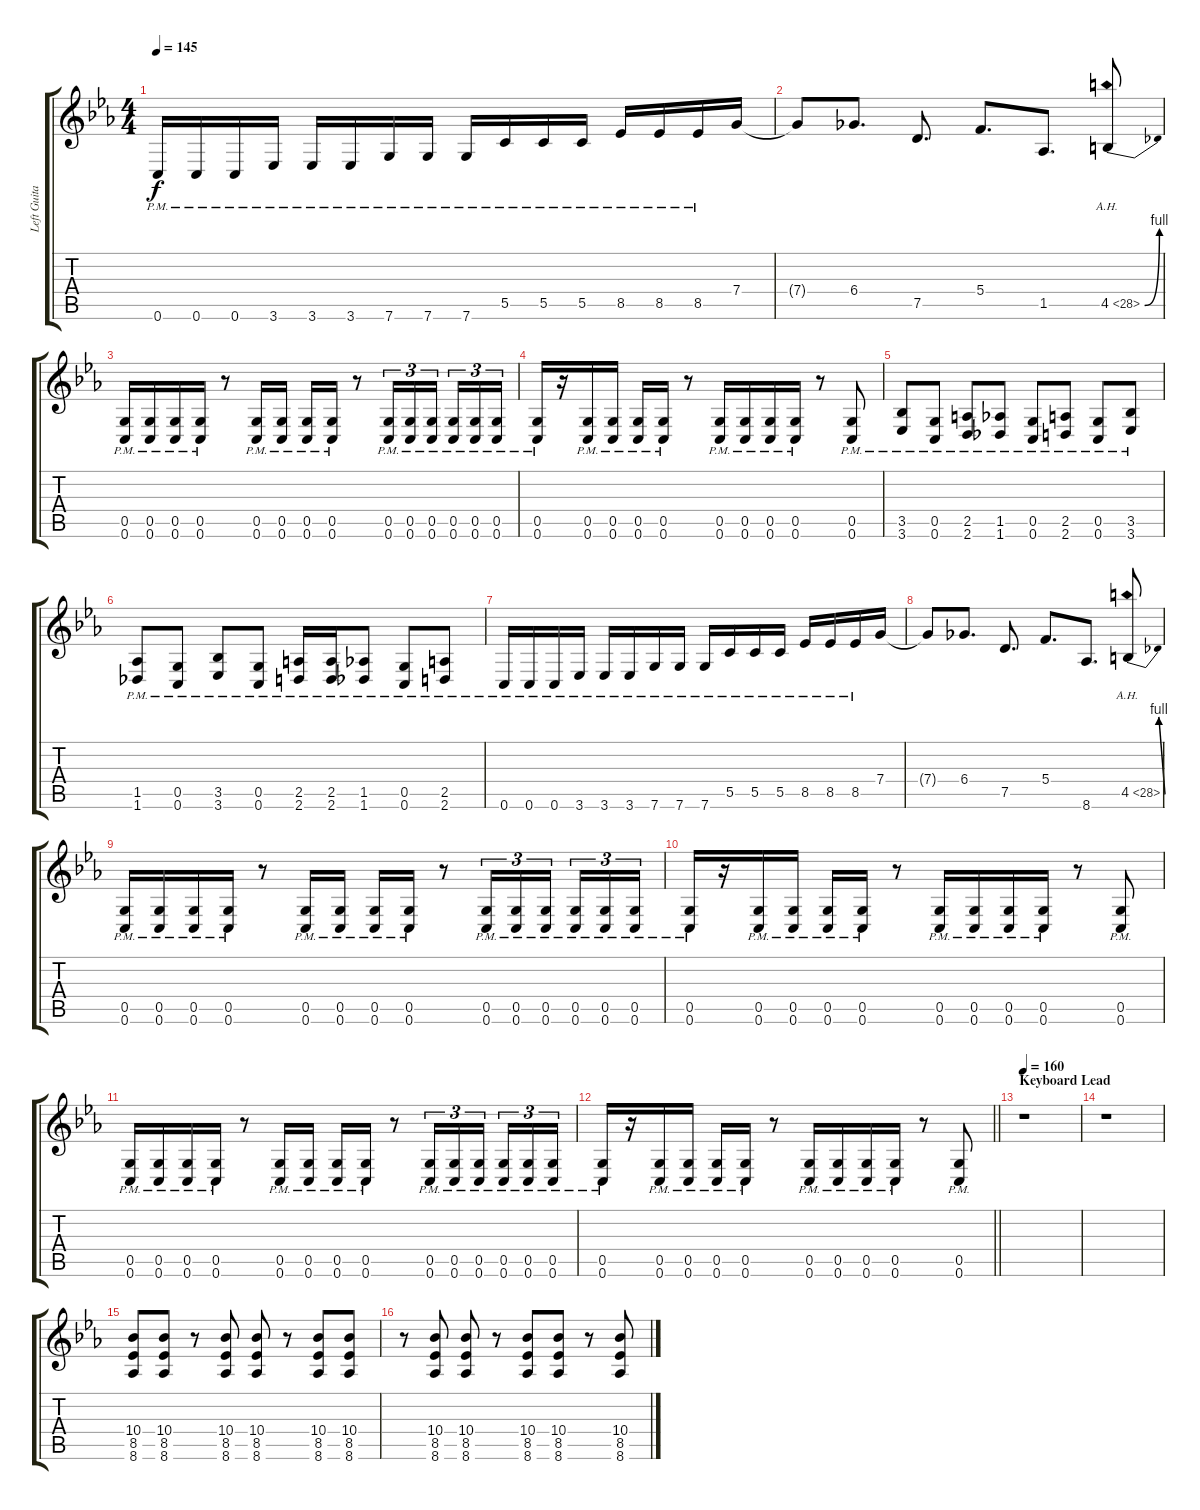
\track ("Left Guitar" "Left Guita") {instrument distortionguitar}
\staff {score tabs}
\tuning (D4 A3 F3 C3 G2 C2) {hide}
\ts (4 4)
\tempo 145
\clef g2
\ks eb
0.6{pm}.16{dy f} 0.6{pm}.16 0.6{pm}.16 3.6{pm}.16 3.6{pm}.16 3.6{pm}.16 7.6{pm}.16 7.6{pm}.16 7.6{pm}.16 5.5{pm}.16 5.5{pm}.16 5.5{pm}.16 8.5{pm}.16 8.5{pm}.16 8.5{pm}.16 7.4.16 |
7.4{t}.8 6.4.8{d} 7.5.8{d} 5.4.8{d} 1.5.8{d} 4.5{be (bend 0 0 60 4) ah 24}.8 |
(0.5{pm} 0.6{pm}).16 (0.5{pm} 0.6{pm}).16 (0.5{pm} 0.6{pm}).16 (0.5{pm} 0.6{pm}).16 r.8 (0.5{pm} 0.6{pm}).16 (0.5{pm} 0.6{pm}).16 (0.5{pm} 0.6{pm}).16 (0.5{pm} 0.6{pm}).16 r.8 (0.5{pm} 0.6{pm}).16{tu (3 2)} (0.5{pm} 0.6{pm}).16{tu (3 2)} (0.5{pm} 0.6{pm}).16{tu (3 2) beam splitsecondary} (0.5{pm} 0.6{pm}).16{tu (3 2)} (0.5{pm} 0.6{pm}).16{tu (3 2)} (0.5{pm} 0.6{pm}).16{tu (3 2)} |
(0.5{pm} 0.6{pm}).16 r.16 (0.5{pm} 0.6{pm}).16 (0.5{pm} 0.6{pm}).16 (0.5{pm} 0.6{pm}).16 (0.5{pm} 0.6{pm}).16 r.8 (0.5{pm} 0.6{pm}).16 (0.5{pm} 0.6{pm}).16 (0.5{pm} 0.6{pm}).16 (0.5{pm} 0.6{pm}).16 r.8 (0.5{pm} 0.6{pm}).8 |
(3.5{pm} 3.6{pm}).8 (0.5{pm} 0.6{pm}).8 (2.5{pm} 2.6{pm}).8 (1.5{pm} 1.6{pm}).8 (0.5{pm} 0.6{pm}).8 (2.5{pm} 2.6{pm}).8 (0.5{pm} 0.6{pm}).8 (3.5{pm} 3.6{pm}).8 |
(1.5{pm} 1.6{pm}).8 (0.5{pm} 0.6{pm}).8 (3.5{pm} 3.6{pm}).8 (0.5{pm} 0.6{pm}).8 (2.5{pm} 2.6{pm}).16 (2.5{pm} 2.6{pm}).16 (1.5{pm} 1.6{pm}).8 (0.5{pm} 0.6{pm}).8 (2.5{pm} 2.6{pm}).8 |
0.6{pm}.16 0.6{pm}.16 0.6{pm}.16 3.6{pm}.16 3.6{pm}.16 3.6{pm}.16 7.6{pm}.16 7.6{pm}.16 7.6{pm}.16 5.5{pm}.16 5.5{pm}.16 5.5{pm}.16 8.5{pm}.16 8.5{pm}.16 8.5{pm}.16 7.4.16 |
7.4{t}.8 6.4.8{d} 7.5.8{d} 5.4.8{d} 8.6.8{d} 4.5{be (bend 0 0 60 4) ah 24}.8 |
(0.5{pm} 0.6{pm}).16 (0.5{pm} 0.6{pm}).16 (0.5{pm} 0.6{pm}).16 (0.5{pm} 0.6{pm}).16 r.8 (0.5{pm} 0.6{pm}).16 (0.5{pm} 0.6{pm}).16 (0.5{pm} 0.6{pm}).16 (0.5{pm} 0.6{pm}).16 r.8 (0.5{pm} 0.6{pm}).16{tu (3 2)} (0.5{pm} 0.6{pm}).16{tu (3 2)} (0.5{pm} 0.6{pm}).16{tu (3 2) beam splitsecondary} (0.5{pm} 0.6{pm}).16{tu (3 2)} (0.5{pm} 0.6{pm}).16{tu (3 2)} (0.5{pm} 0.6{pm}).16{tu (3 2)} |
(0.5{pm} 0.6{pm}).16 r.16 (0.5{pm} 0.6{pm}).16 (0.5{pm} 0.6{pm}).16 (0.5{pm} 0.6{pm}).16 (0.5{pm} 0.6{pm}).16 r.8 (0.5{pm} 0.6{pm}).16 (0.5{pm} 0.6{pm}).16 (0.5{pm} 0.6{pm}).16 (0.5{pm} 0.6{pm}).16 r.8 (0.5{pm} 0.6{pm}).8 |
(0.5{pm} 0.6{pm}).16 (0.5{pm} 0.6{pm}).16 (0.5{pm} 0.6{pm}).16 (0.5{pm} 0.6{pm}).16 r.8 (0.5{pm} 0.6{pm}).16 (0.5{pm} 0.6{pm}).16 (0.5{pm} 0.6{pm}).16 (0.5{pm} 0.6{pm}).16 r.8 (0.5{pm} 0.6{pm}).16{tu (3 2)} (0.5{pm} 0.6{pm}).16{tu (3 2)} (0.5{pm} 0.6{pm}).16{tu (3 2) beam splitsecondary} (0.5{pm} 0.6{pm}).16{tu (3 2)} (0.5{pm} 0.6{pm}).16{tu (3 2)} (0.5{pm} 0.6{pm}).16{tu (3 2)} |
\barLineRight lightlight
(0.5{pm} 0.6{pm}).16 r.16 (0.5{pm} 0.6{pm}).16 (0.5{pm} 0.6{pm}).16 (0.5{pm} 0.6{pm}).16 (0.5{pm} 0.6{pm}).16 r.8 (0.5{pm} 0.6{pm}).16 (0.5{pm} 0.6{pm}).16 (0.5{pm} 0.6{pm}).16 (0.5{pm} 0.6{pm}).16 r.8 (0.5{pm} 0.6{pm}).8 |
\section ("" "Keyboard Lead")
\tempo 160
r.1 |
r.1 |
(10.4 8.5 8.6).8 (10.4 8.5 8.6).8 r.8 (10.4 8.5 8.6).8 (10.4 8.5 8.6).8 r.8 (10.4 8.5 8.6).8 (10.4 8.5 8.6).8 |
r.8 (10.4 8.5 8.6).8 (10.4 8.5 8.6).8 r.8 (10.4 8.5 8.6).8 (10.4 8.5 8.6).8 r.8 (10.4 8.5 8.6).8
